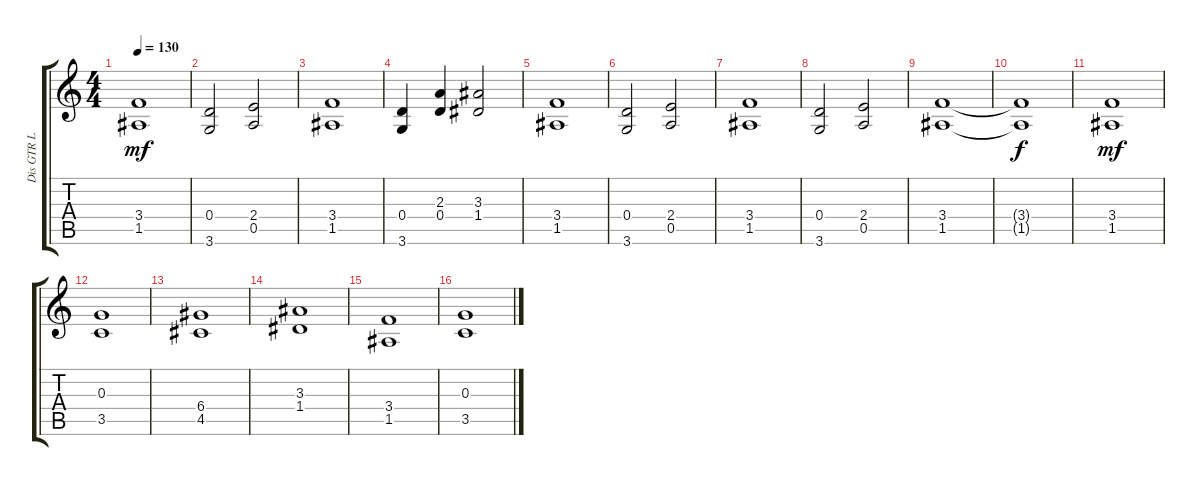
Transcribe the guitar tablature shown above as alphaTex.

\track ("Dis GTR L" "Dis GTR L") {instrument distortionguitar}
\staff {score tabs}
\tuning (E4 B3 G3 D3 A2 E2) {hide}
\ts (4 4)
\tempo 130
\clef g2
\ks c
(3.4 1.5).1{dy mf} |
(0.4 3.6).2 (2.4 0.5).2 |
(3.4 1.5).1 |
(0.4 3.6).4 (2.3 0.4).4 (3.3 1.4).2 |
(3.4 1.5).1 |
(0.4 3.6).2 (2.4 0.5).2 |
(3.4 1.5).1 |
(0.4 3.6).2 (2.4 0.5).2 |
(3.4 1.5).1 |
(3.4{t} 1.5{t}).1{dy f} |
(3.4 1.5).1{dy mf} |
(0.3 3.5).1 |
(6.4 4.5).1 |
(3.3 1.4).1 |
(3.4 1.5).1 |
(0.3 3.5).1
